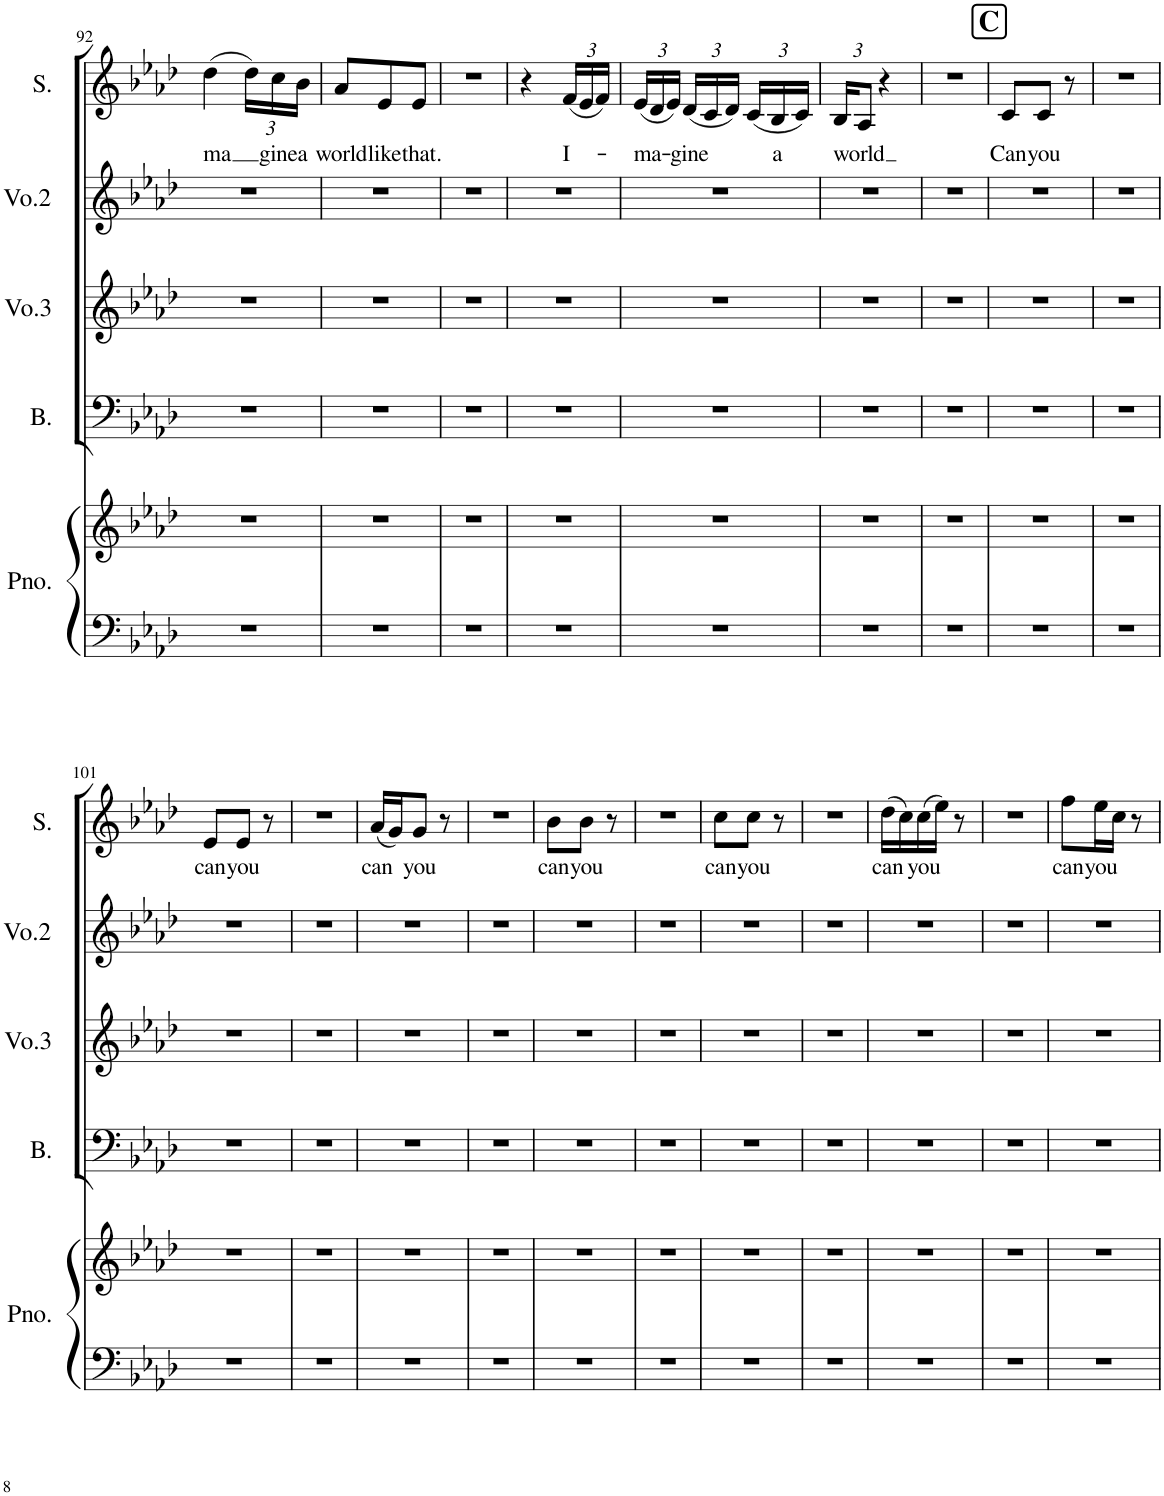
**kern	**kern	**kern	**kern	**kern	**kern	**text
*part5	*part5	*part4	*part3	*part2	*part1	*part1
*staff6	*staff5	*staff4	*staff3	*staff2	*staff1	*staff1
*I"Piano	*	*I"Bass	*I"Voice 3	*I"Voice 2	*I"Solo	*
*I'Pno.	*	*I'B.	*I'Vo.3	*I'Vo.2	*I'S.	*
!!LO:PB:g=z
*clefF4	*clefG2	*clefF4	*clefG2	*clefG2	*clefG2	*
*	*	*Trd7c12	*	*	*	*
*k[b-e-a-d-]	*k[b-e-a-d-]	*k[b-e-a-d-]	*k[b-e-a-d-]	*k[b-e-a-d-]	*k[b-e-a-d-]	*
*M3/8	*M3/8	*M3/8	*M3/8	*M3/8	*M3/8	*
=92	=92	=92	=92	=92	=92	=92
!	!	!	!	!	!	!LO:LY:b
4.r	4.r	4.r	4.r	4.r	(4dd-\	ma
*	*	*	*	*	*Xbrackettup	*
.	.	.	.	.	24dd-\LL)	.
!	!	!	!	!	!	!LO:LY:b
.	.	.	.	.	24cc\	gine
!	!	!	!	!	!	!LO:LY:b
.	.	.	.	.	24b-\JJ	a
=93	=93	=93	=93	=93	=93	=93
!	!	!	!	!	!	!LO:LY:b
4.r	4.r	4.r	4.r	4.r	8a-/L	world
!	!	!	!	!	!	!LO:LY:b
.	.	.	.	.	8e-/	like
!	!	!	!	!	!	!LO:LY:b
.	.	.	.	.	8e-/J	that.
=94	=94	=94	=94	=94	=94	=94
4.r	4.r	4.r	4.r	4.r	4.r	.
=95	=95	=95	=95	=95	=95	=95
4.r	4.r	4.r	4.r	4.r	4r	.
!	!	!	!	!	!	!LO:LY:b
.	.	.	.	.	(24f/LL	I-
.	.	.	.	.	24e-/	.
.	.	.	.	.	24f/JJ)	.
=96	=96	=96	=96	=96	=96	=96
!	!	!	!	!	!	!LO:LY:b
4.r	4.r	4.r	4.r	4.r	(24e-/LL	-ma-
.	.	.	.	.	24d-/	.
.	.	.	.	.	24e-/JJ)	.
!	!	!	!	!	!	!LO:LY:b
.	.	.	.	.	(24d-/LL	-gine
.	.	.	.	.	24c/	.
.	.	.	.	.	24d-/JJ)	.
.	.	.	.	.	(24c/LL	.
!	!	!	!	!	!	!LO:LY:b
.	.	.	.	.	24B-/	a
.	.	.	.	.	24c/JJ)	.
=97	=97	=97	=97	=97	=97	=97
!	!	!	!	!	!	!LO:LY:b
4.r	4.r	4.r	4.r	4.r	24B-/KL	world
.	.	.	.	.	12A-/J	.
.	.	.	.	.	4r	.
=98	=98	=98	=98	=98	=98	=98
4.r	4.r	4.r	4.r	4.r	4.r	.
!!LO:REH:place=s1:a:B:cj:fs=14:t=C
=99	=99	=99	=99	=99	=99	=99
!	!	!	!	!	!	!LO:LY:b
4.r	4.r	4.r	4.r	4.r	8c/L	Can
!	!	!	!	!	!	!LO:LY:b
.	.	.	.	.	8c/J	you
.	.	.	.	.	8r	.
=100	=100	=100	=100	=100	=100	=100
4.r	4.r	4.r	4.r	4.r	4.r	.
!!LO:LB:g=z
=101	=101	=101	=101	=101	=101	=101
!	!	!	!	!	!	!LO:LY:b
4.r	4.r	4.r	4.r	4.r	8e-/L	can
!	!	!	!	!	!	!LO:LY:b
.	.	.	.	.	8e-/J	you
.	.	.	.	.	8r	.
=102	=102	=102	=102	=102	=102	=102
4.r	4.r	4.r	4.r	4.r	4.r	.
=103	=103	=103	=103	=103	=103	=103
!	!	!	!	!	!	!LO:LY:b
4.r	4.r	4.r	4.r	4.r	(16a-/LL	can
.	.	.	.	.	16g/J)	.
!	!	!	!	!	!	!LO:LY:b
.	.	.	.	.	8g/J	you
.	.	.	.	.	8r	.
=104	=104	=104	=104	=104	=104	=104
4.r	4.r	4.r	4.r	4.r	4.r	.
=105	=105	=105	=105	=105	=105	=105
!	!	!	!	!	!	!LO:LY:b
4.r	4.r	4.r	4.r	4.r	8b-\L	can
!	!	!	!	!	!	!LO:LY:b
.	.	.	.	.	8b-\J	you
.	.	.	.	.	8r	.
=106	=106	=106	=106	=106	=106	=106
4.r	4.r	4.r	4.r	4.r	4.r	.
=107	=107	=107	=107	=107	=107	=107
!	!	!	!	!	!	!LO:LY:b
4.r	4.r	4.r	4.r	4.r	8cc\L	can
!	!	!	!	!	!	!LO:LY:b
.	.	.	.	.	8cc\J	you
.	.	.	.	.	8r	.
=108	=108	=108	=108	=108	=108	=108
4.r	4.r	4.r	4.r	4.r	4.r	.
=109	=109	=109	=109	=109	=109	=109
!	!	!	!	!	!	!LO:LY:b
4.r	4.r	4.r	4.r	4.r	(16dd-\LL	can
.	.	.	.	.	16cc\)	.
!	!	!	!	!	!	!LO:LY:b
.	.	.	.	.	(16cc\	you
.	.	.	.	.	16ee-\JJ)	.
.	.	.	.	.	8r	.
=110	=110	=110	=110	=110	=110	=110
4.r	4.r	4.r	4.r	4.r	4.r	.
=111	=111	=111	=111	=111	=111	=111
!	!	!	!	!	!	!LO:LY:b
4.r	4.r	4.r	4.r	4.r	8ff\L	can
!	!	!	!	!	!	!LO:LY:b
.	.	.	.	.	16ee-\L	you
.	.	.	.	.	16cc\JJ	.
.	.	.	.	.	8r	.
=	=	=	=	=	=	=
*-	*-	*-	*-	*-	*-	*-
